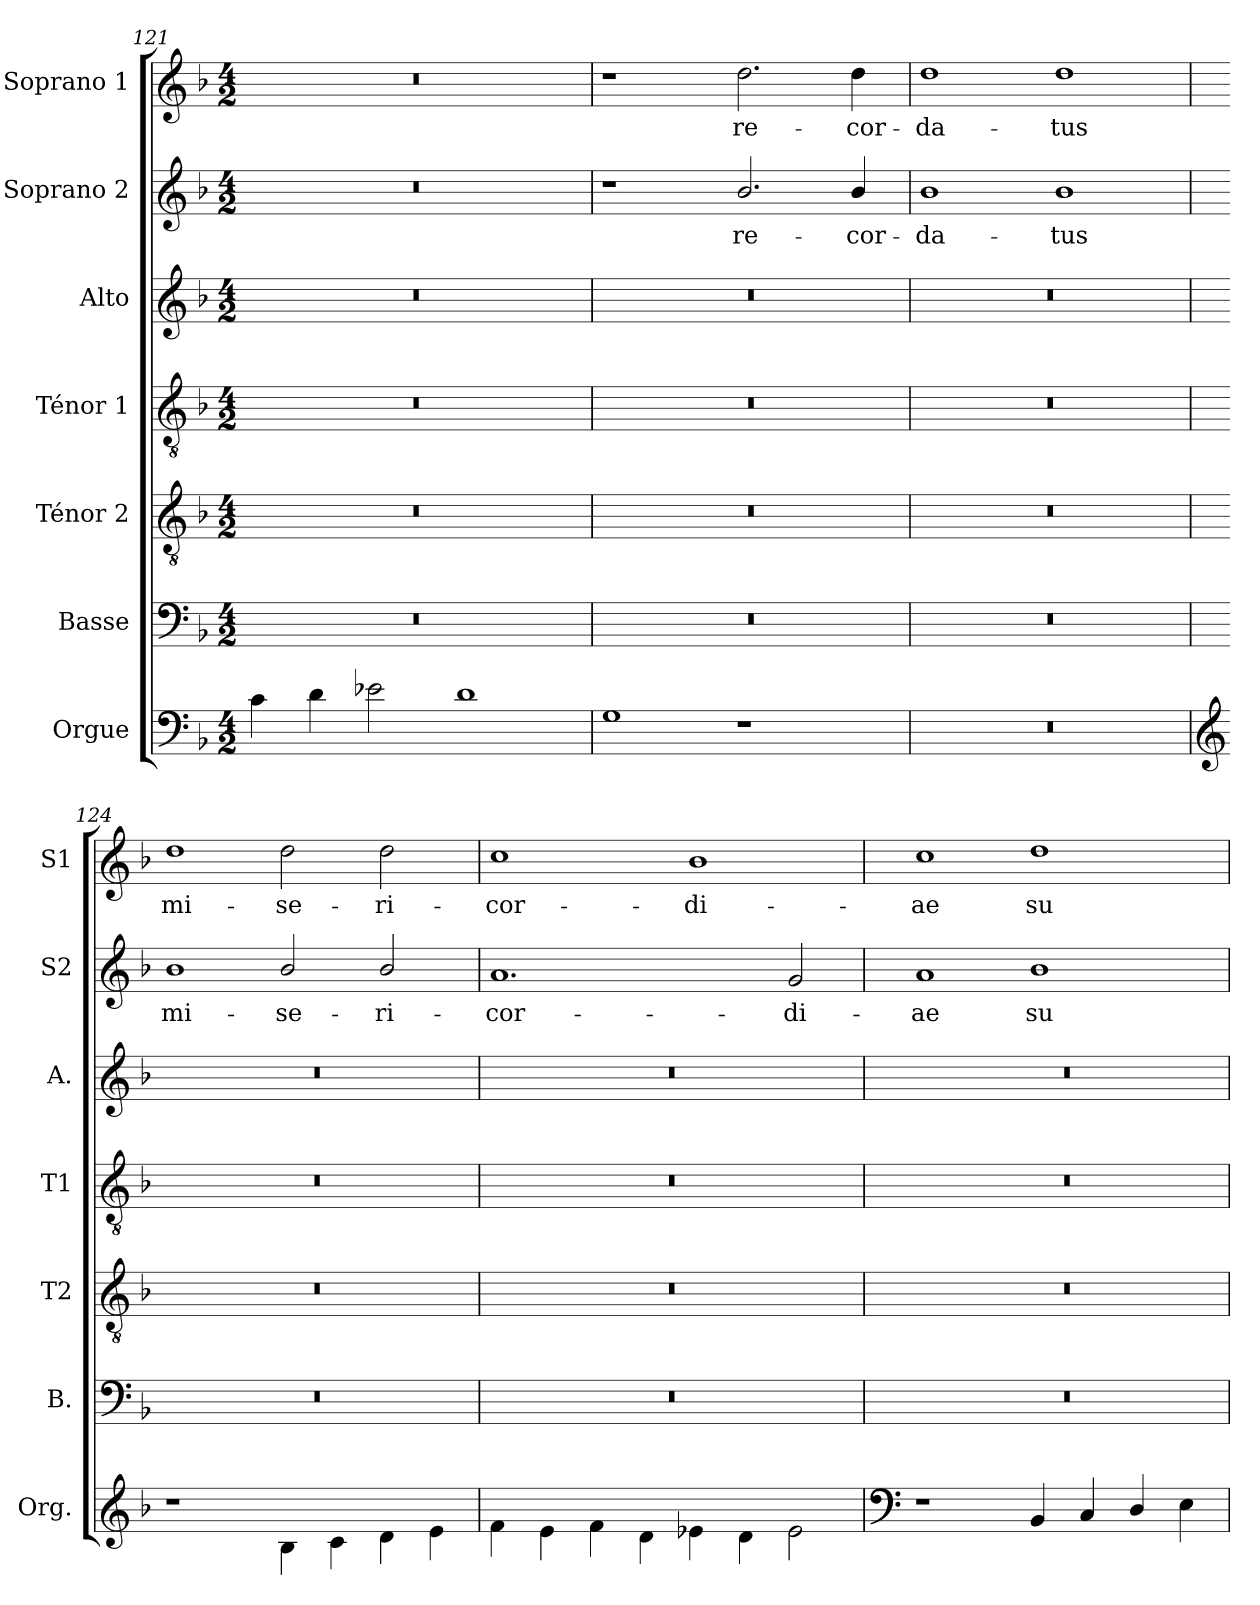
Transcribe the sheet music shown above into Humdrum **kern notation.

**kern	**kern	**kern	**kern	**kern	**kern	**text	**kern	**text
*part7	*part6	*part5	*part4	*part3	*part2	*part2	*part1	*part1
*staff7	*staff6	*staff5	*staff4	*staff3	*staff2	*staff2	*staff1	*staff1
*I"Orgue	*I"Basse	*I"Ténor 2	*I"Ténor 1	*I"Alto	*I"Soprano 2	*	*I"Soprano 1	*
*I'Org.	*I'B.	*I'T2	*I'T1	*I'A.	*I'S2	*	*I'S1	*
*clefF4	*clefF4	*clefGv2	*clefGv2	*clefG2	*clefG2	*	*clefG2	*
*k[b-]	*k[b-]	*k[b-]	*k[b-]	*k[b-]	*k[b-]	*	*k[b-]	*
*M4/2	*M4/2	*M4/2	*M4/2	*M4/2	*M4/2	*	*M4/2	*
=121	=121	=121	=121	=121	=121	=121	=121	=121
4c\	0r	0r	0r	0r	0r	.	0r	.
4d\	.	.	.	.	.	.	.	.
2e-X\	.	.	.	.	.	.	.	.
1d	.	.	.	.	.	.	.	.
=122	=122	=122	=122	=122	=122	=122	=122	=122
1G	0r	0r	0r	0r	1r	.	1r	.
!	!	!	!	!	!	!LO:LY:b	!	!LO:LY:b
1r	.	.	.	.	2.b-/	re-	2.dd\	re-
!	!	!	!	!	!	!LO:LY:b	!	!LO:LY:b
.	.	.	.	.	4b-/	-cor-	4dd\	-cor-
=123	=123	=123	=123	=123	=123	=123	=123	=123
!	!	!	!	!	!	!LO:LY:b	!	!LO:LY:b
0r	0r	0r	0r	0r	1b-	-da-	1dd	-da-
!	!	!	!	!	!	!LO:LY:b	!	!LO:LY:b
.	.	.	.	.	1b-	-tus	1dd	-tus
=124	=124	=124	=124	=124	=124	=124	=124	=124
*clefG2	*	*	*	*	*	*	*	*
!	!	!	!	!	!	!LO:LY:b	!	!LO:LY:b
1r	0r	0r	0r	0r	1b-	mi-	1dd	mi-
!	!	!	!	!	!	!LO:LY:b	!	!LO:LY:b
4B-\	.	.	.	.	2b-/	-se-	2dd\	-se-
4c\	.	.	.	.	.	.	.	.
!	!	!	!	!	!	!LO:LY:b	!	!LO:LY:b
4d\	.	.	.	.	2b-/	-ri-	2dd\	-ri-
4e\	.	.	.	.	.	.	.	.
=125	=125	=125	=125	=125	=125	=125	=125	=125
!	!	!	!	!	!	!LO:LY:b	!	!LO:LY:b
4f\	0r	0r	0r	0r	1.a	-cor-	1cc	-cor-
4e\	.	.	.	.	.	.	.	.
4f\	.	.	.	.	.	.	.	.
4d\	.	.	.	.	.	.	.	.
!	!	!	!	!	!	!	!	!LO:LY:b
4e-X\	.	.	.	.	.	.	1b-	-di-
4d\	.	.	.	.	.	.	.	.
!	!	!	!	!	!	!LO:LY:b	!	!
2e-\	.	.	.	.	2g/	-di-	.	.
!!LO:LB:g=z
=126	=126	=126	=126	=126	=126	=126	=126	=126
*clefF4	*	*	*	*	*	*	*	*
!	!	!	!	!	!	!LO:LY:b	!	!LO:LY:b
1r	0r	0r	0r	0r	1a	-ae	1cc	-ae
!	!	!	!	!	!	!LO:LY:b	!	!LO:LY:b
4BB-/	.	.	.	.	1b-	su-	1dd	su-
4C/	.	.	.	.	.	.	.	.
4D/	.	.	.	.	.	.	.	.
4E\	.	.	.	.	.	.	.	.
=	=	=	=	=	=	=	=	=
*-	*-	*-	*-	*-	*-	*-	*-	*-
